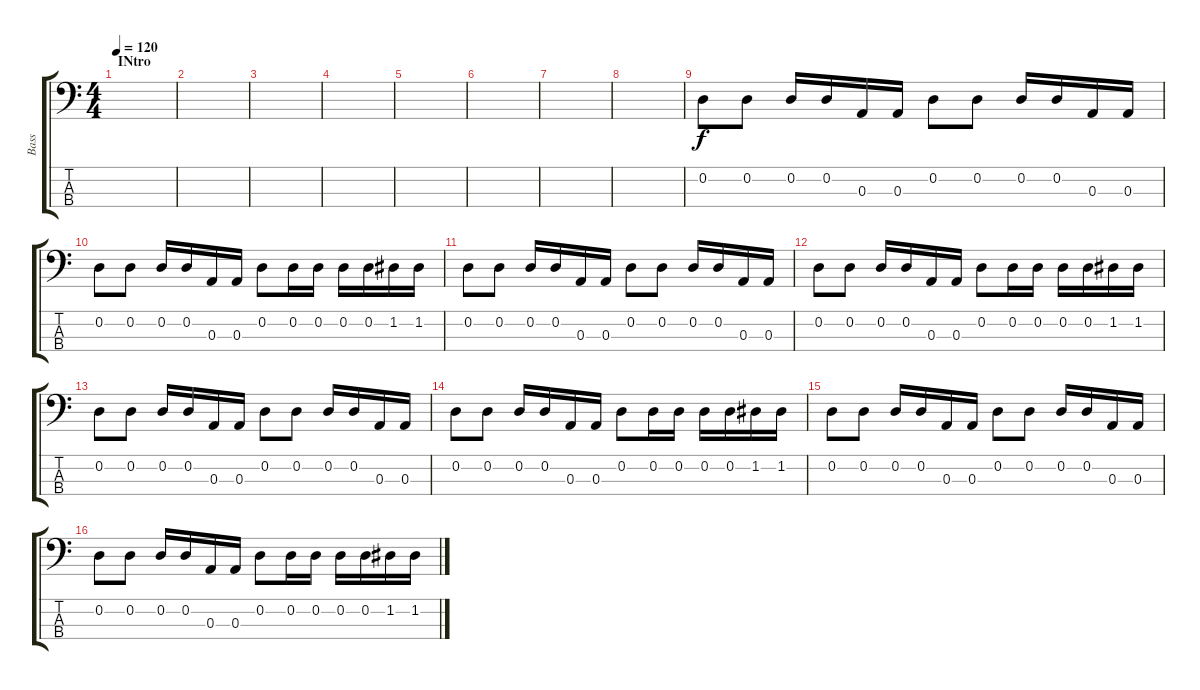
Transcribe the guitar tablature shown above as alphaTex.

\track ("Bass" "Bass") {instrument electricbasspick}
\staff {score tabs}
\tuning (G2 D2 A1 E1) {hide}
\ts (4 4)
\section ("" "INtro")
\tempo 120
\clef f4
\ks c
|
|
|
|
|
|
|
|
0.2.8 0.2.8 0.2.16 0.2.16 0.3.16 0.3.16 0.2.8 0.2.8 0.2.16 0.2.16 0.3.16 0.3.16 |
0.2.8 0.2.8 0.2.16 0.2.16 0.3.16 0.3.16 0.2.8 0.2.16 0.2.16 0.2.16 0.2.16 1.2.16 1.2.16 |
0.2.8 0.2.8 0.2.16 0.2.16 0.3.16 0.3.16 0.2.8 0.2.8 0.2.16 0.2.16 0.3.16 0.3.16 |
0.2.8 0.2.8 0.2.16 0.2.16 0.3.16 0.3.16 0.2.8 0.2.16 0.2.16 0.2.16 0.2.16 1.2.16 1.2.16 |
0.2.8 0.2.8 0.2.16 0.2.16 0.3.16 0.3.16 0.2.8 0.2.8 0.2.16 0.2.16 0.3.16 0.3.16 |
0.2.8 0.2.8 0.2.16 0.2.16 0.3.16 0.3.16 0.2.8 0.2.16 0.2.16 0.2.16 0.2.16 1.2.16 1.2.16 |
0.2.8 0.2.8 0.2.16 0.2.16 0.3.16 0.3.16 0.2.8 0.2.8 0.2.16 0.2.16 0.3.16 0.3.16 |
0.2.8 0.2.8 0.2.16 0.2.16 0.3.16 0.3.16 0.2.8 0.2.16 0.2.16 0.2.16 0.2.16 1.2.16 1.2.16
